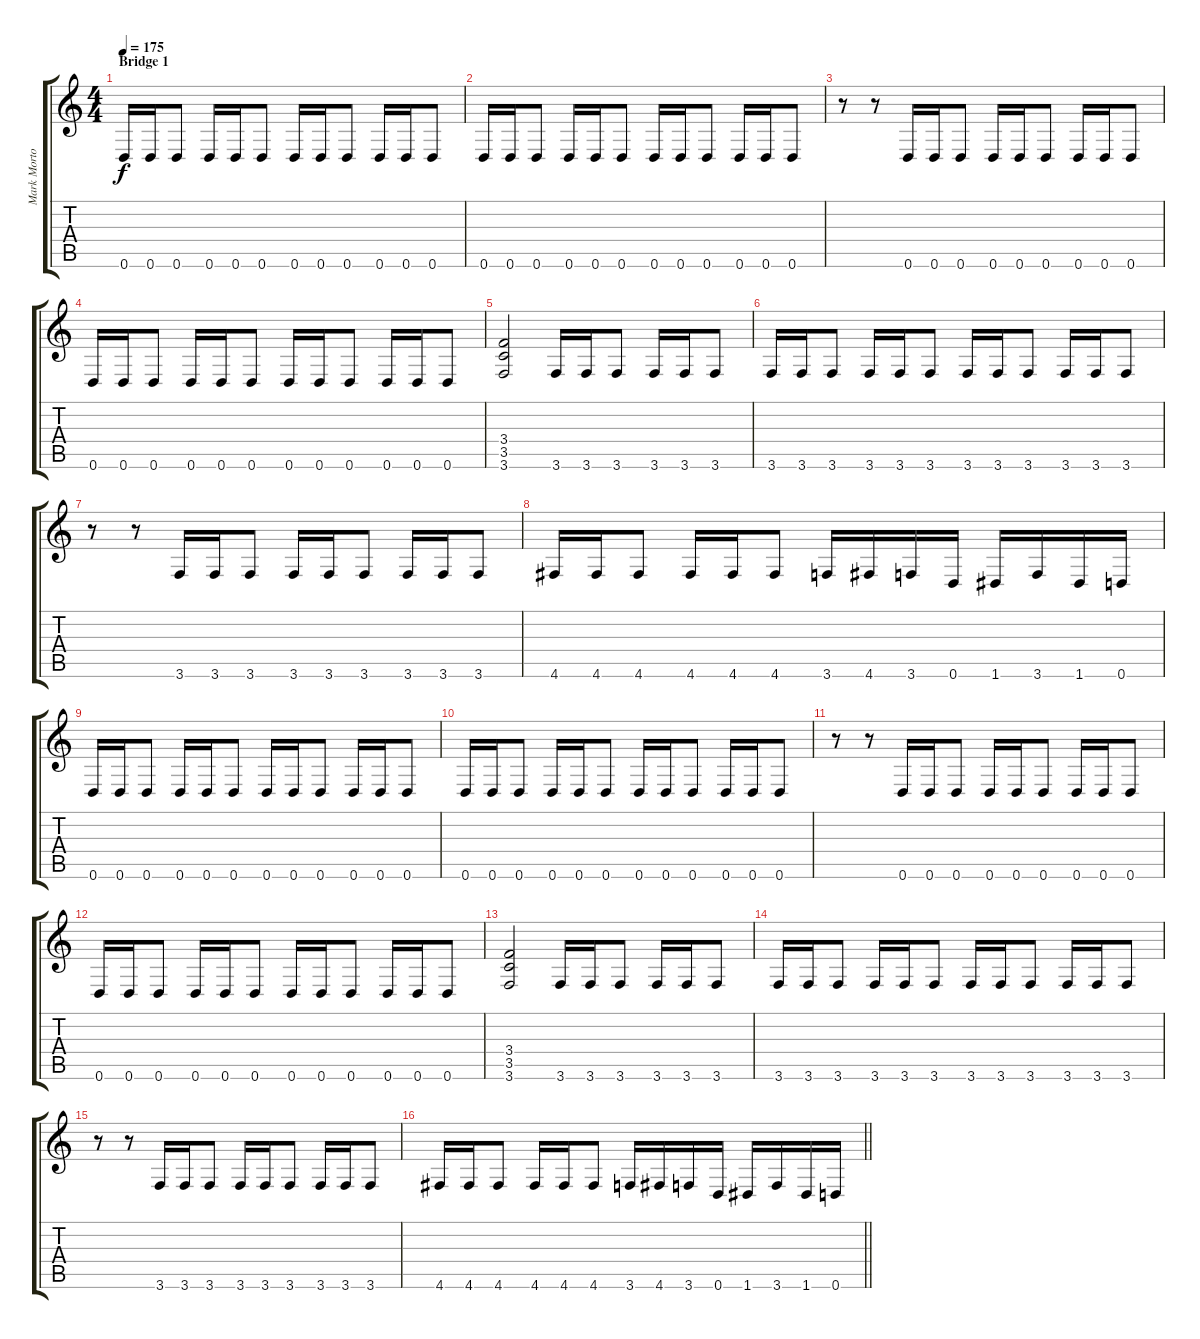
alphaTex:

\track ("Mark Morton" "Mark Morto") {instrument distortionguitar}
\staff {score tabs}
\tuning (E4 B3 G3 D3 A2 D2) {hide}
\ts (4 4)
\section ("" "Bridge 1")
\tempo 175
\clef g2
\ks c
0.6.16{dy f} 0.6.16 0.6.8 0.6.16 0.6.16 0.6.8 0.6.16 0.6.16 0.6.8 0.6.16 0.6.16 0.6.8 |
0.6.16 0.6.16 0.6.8 0.6.16 0.6.16 0.6.8 0.6.16 0.6.16 0.6.8 0.6.16 0.6.16 0.6.8 |
r.8 r.8 0.6.16 0.6.16 0.6.8 0.6.16 0.6.16 0.6.8 0.6.16 0.6.16 0.6.8 |
0.6.16 0.6.16 0.6.8 0.6.16 0.6.16 0.6.8 0.6.16 0.6.16 0.6.8 0.6.16 0.6.16 0.6.8 |
(3.4 3.5 3.6).2 3.6.16 3.6.16 3.6.8 3.6.16 3.6.16 3.6.8 |
3.6.16 3.6.16 3.6.8 3.6.16 3.6.16 3.6.8 3.6.16 3.6.16 3.6.8 3.6.16 3.6.16 3.6.8 |
r.8 r.8 3.6.16 3.6.16 3.6.8 3.6.16 3.6.16 3.6.8 3.6.16 3.6.16 3.6.8 |
4.6.16 4.6.16 4.6.8 4.6.16 4.6.16 4.6.8 3.6.16 4.6.16 3.6.16 0.6.16 1.6.16 3.6.16 1.6.16 0.6.16 |
0.6.16 0.6.16 0.6.8 0.6.16 0.6.16 0.6.8 0.6.16 0.6.16 0.6.8 0.6.16 0.6.16 0.6.8 |
0.6.16 0.6.16 0.6.8 0.6.16 0.6.16 0.6.8 0.6.16 0.6.16 0.6.8 0.6.16 0.6.16 0.6.8 |
r.8 r.8 0.6.16 0.6.16 0.6.8 0.6.16 0.6.16 0.6.8 0.6.16 0.6.16 0.6.8 |
0.6.16 0.6.16 0.6.8 0.6.16 0.6.16 0.6.8 0.6.16 0.6.16 0.6.8 0.6.16 0.6.16 0.6.8 |
(3.4 3.5 3.6).2 3.6.16 3.6.16 3.6.8 3.6.16 3.6.16 3.6.8 |
3.6.16 3.6.16 3.6.8 3.6.16 3.6.16 3.6.8 3.6.16 3.6.16 3.6.8 3.6.16 3.6.16 3.6.8 |
r.8 r.8 3.6.16 3.6.16 3.6.8 3.6.16 3.6.16 3.6.8 3.6.16 3.6.16 3.6.8 |
\barLineRight lightlight
4.6.16 4.6.16 4.6.8 4.6.16 4.6.16 4.6.8 3.6.16 4.6.16 3.6.16 0.6.16 1.6.16 3.6.16 1.6.16 0.6.16
